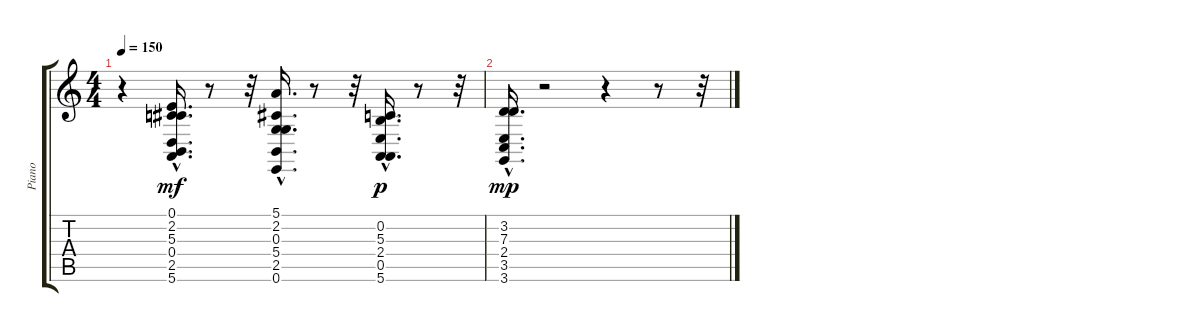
\track ("Piano" "Piano") {instrument acousticgrandpiano}
\staff {score tabs}
\tuning (E4 B3 G3 D3 A2 E2) {hide}
\ts (4 4)
\tempo 150
\clef g2
\ks c
r.4{dy mf} (0.1 2.2 5.3 0.4{hac} 2.5 5.6{hac}).16{d} r.8 r.32 (5.1 2.2 0.3 5.4{hac} 2.5 0.6{hac}).16{d} r.8 r.32 (0.2 5.3 2.4{hac} 0.5 5.6).16{d dy p} r.8 r.32 |
(3.2 7.3 2.4 3.5{hac} 3.6{hac}).16{d dy mp} r.2 r.4 r.8 r.32
